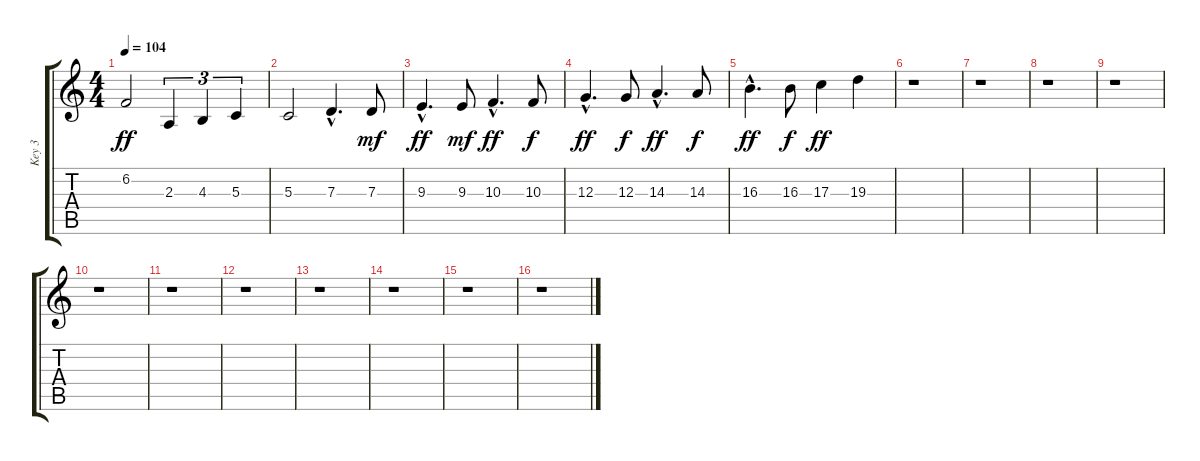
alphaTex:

\track ("Key 3" "Key 3") {instrument fx5brightness}
\staff {score tabs}
\tuning (E4 B3 G3 D3 A2 E2) {hide}
\ts (4 4)
\tempo 104
\clef g2
\ks c
6.2.2{dy ff} 2.3.4{tu (3 2)} 4.3.4{tu (3 2)} 5.3.4{tu (3 2)} |
5.3.2 7.3{hac}.4{d} 7.3.8{dy mf} |
9.3{hac}.4{d dy ff} 9.3.8{dy mf} 10.3{hac}.4{d dy ff} 10.3.8{dy f} |
12.3{hac}.4{d dy ff} 12.3.8{dy f} 14.3{hac}.4{d dy ff} 14.3.8{dy f} |
16.3{hac}.4{d dy ff} 16.3.8{dy f} 17.3.4{dy ff} 19.3.4 |
r.1 |
r.1 |
r.1 |
r.1 |
r.1 |
r.1 |
r.1 |
r.1 |
r.1 |
r.1 |
r.1
